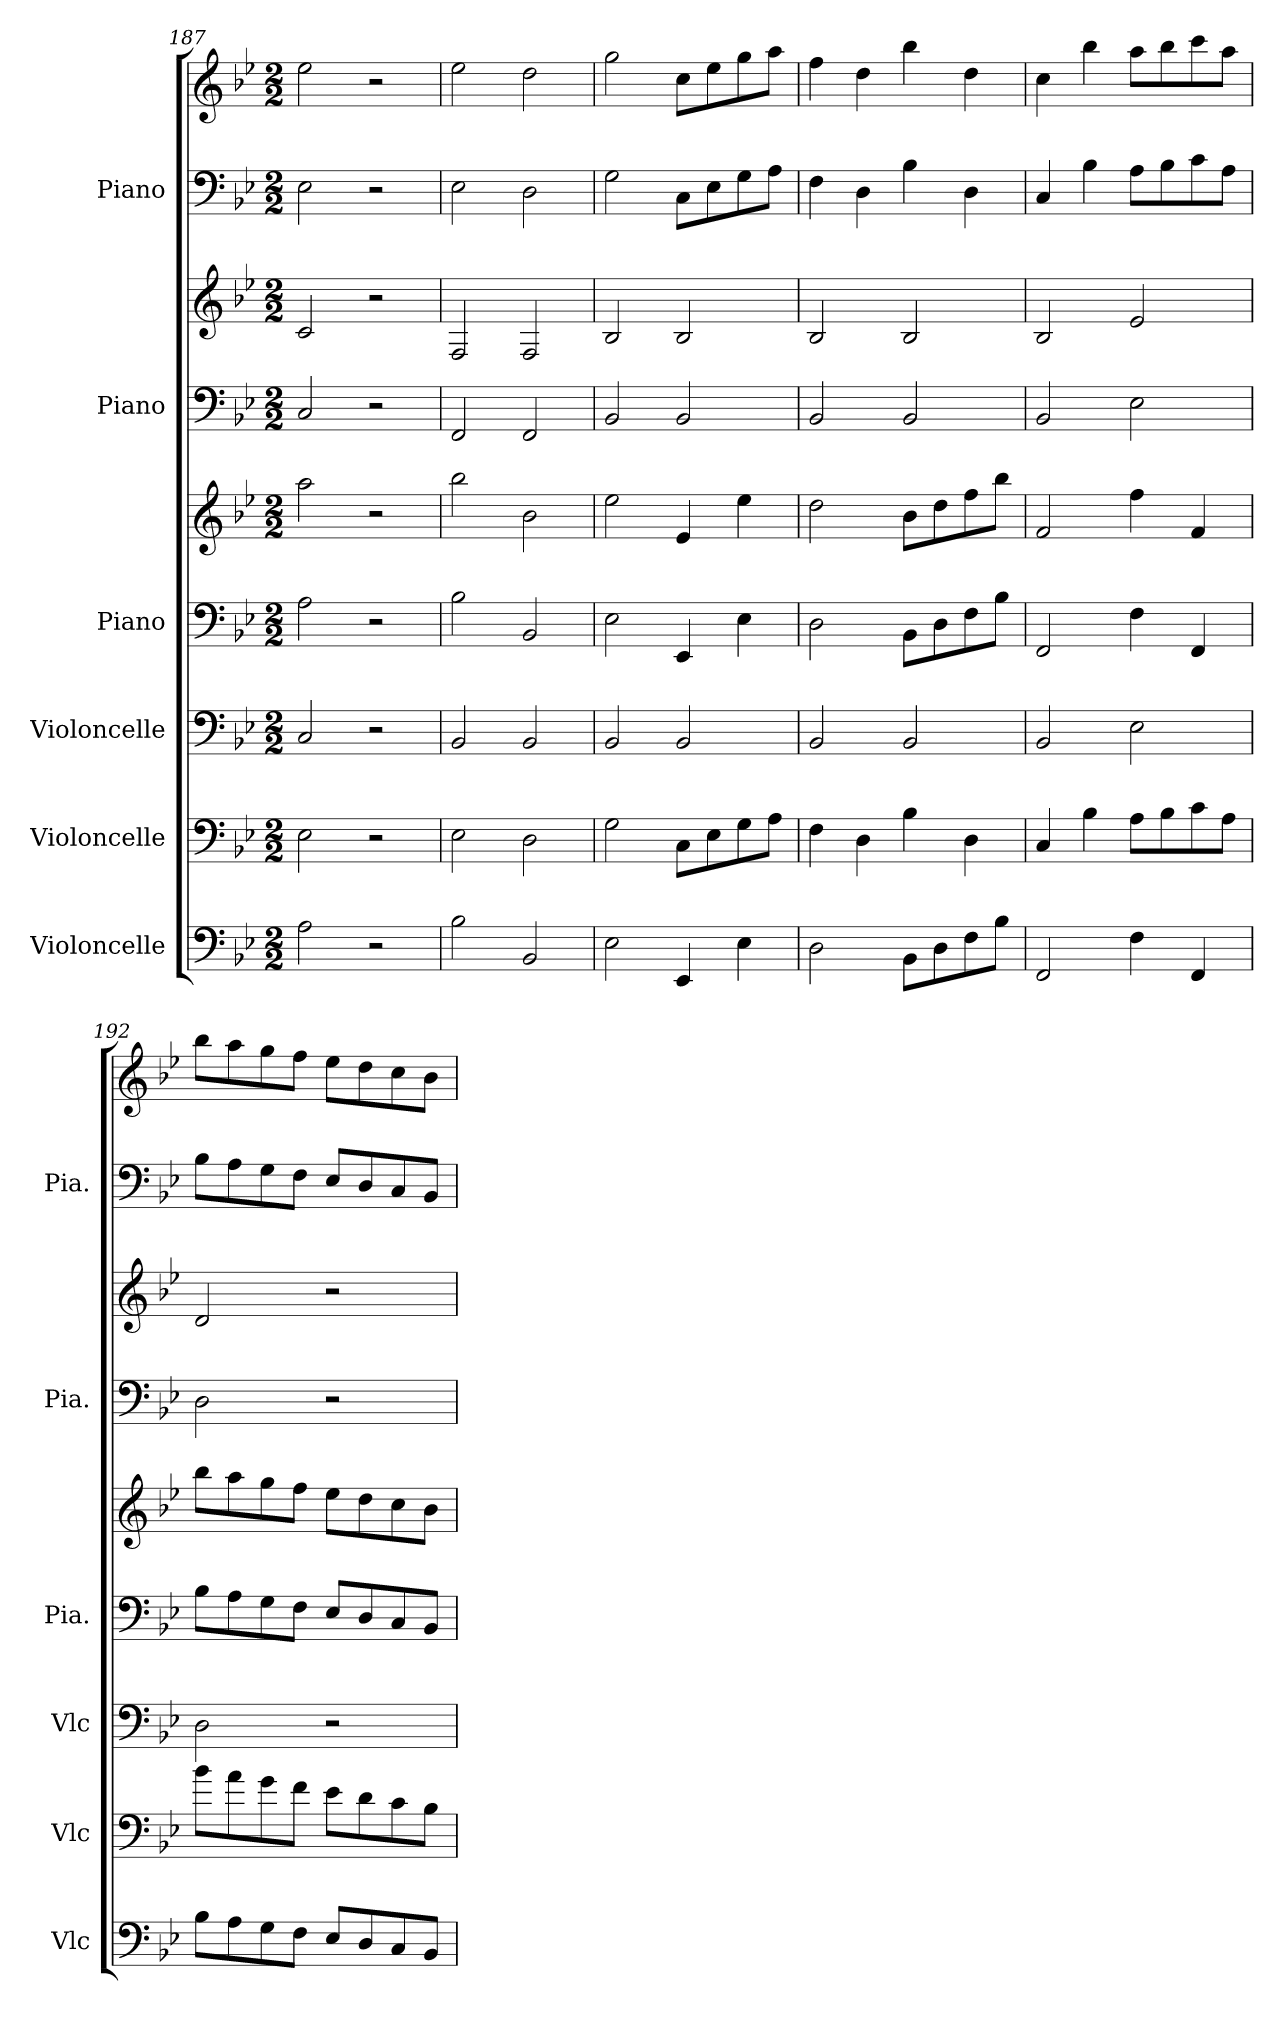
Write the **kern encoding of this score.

**kern	**kern	**kern	**kern	**kern	**kern	**kern	**kern	**kern
*part6	*part5	*part4	*part3	*part3	*part2	*part2	*part1	*part1
*staff9	*staff8	*staff7	*staff6	*staff5	*staff4	*staff3	*staff2	*staff1
*I"Violoncelle	*I"Violoncelle	*I"Violoncelle	*I"Piano	*	*I"Piano	*	*I"Piano	*
*I'Vlc	*I'Vlc	*I'Vlc	*I'Pia.	*	*I'Pia.	*	*I'Pia.	*
*clefF4	*clefF4	*clefF4	*clefF4	*clefG2	*clefF4	*clefG2	*clefF4	*clefG2
*k[b-e-]	*k[b-e-]	*k[b-e-]	*k[b-e-]	*k[b-e-]	*k[b-e-]	*k[b-e-]	*k[b-e-]	*k[b-e-]
*M2/2	*M2/2	*M2/2	*M2/2	*M2/2	*M2/2	*M2/2	*M2/2	*M2/2
=187	=187	=187	=187	=187	=187	=187	=187	=187
2A\	2E-\	2C/	2A\	2aa\	2C/	2c/	2E-\	2ee-\
2r	2r	2r	2r	2r	2r	2r	2r	2r
=188	=188	=188	=188	=188	=188	=188	=188	=188
2B-\	2E-\	2BB-/	2B-\	2bb-\	2FF/	2F/	2E-\	2ee-\
2BB-/	2D\	2BB-/	2BB-/	2b-\	2FF/	2F/	2D\	2dd\
=189	=189	=189	=189	=189	=189	=189	=189	=189
2E-\	2G\	2BB-/	2E-\	2ee-\	2BB-/	2B-/	2G\	2gg\
4EE-/	8C\L	2BB-/	4EE-/	4e-/	2BB-/	2B-/	8C\L	8cc\L
.	8E-\	.	.	.	.	.	8E-\	8ee-\
4E-\	8G\	.	4E-\	4ee-\	.	.	8G\	8gg\
.	8A\J	.	.	.	.	.	8A\J	8aa\J
!!LO:PB:g=z
=190	=190	=190	=190	=190	=190	=190	=190	=190
2D\	4F\	2BB-/	2D\	2dd\	2BB-/	2B-/	4F\	4ff\
.	4D\	.	.	.	.	.	4D\	4dd\
8BB-\L	4B-\	2BB-/	8BB-\L	8b-\L	2BB-/	2B-/	4B-\	4bb-\
8D\	.	.	8D\	8dd\	.	.	.	.
8F\	4D\	.	8F\	8ff\	.	.	4D\	4dd\
8B-\J	.	.	8B-\J	8bb-\J	.	.	.	.
=191	=191	=191	=191	=191	=191	=191	=191	=191
2FF/	4C/	2BB-/	2FF/	2f/	2BB-/	2B-/	4C/	4cc\
.	4B-\	.	.	.	.	.	4B-\	4bb-\
4F\	8A\L	2E-\	4F\	4ff\	2E-\	2e-/	8A\L	8aa\L
.	8B-\	.	.	.	.	.	8B-\	8bb-\
4FF/	8c\	.	4FF/	4f/	.	.	8c\	8ccc\
.	8A\J	.	.	.	.	.	8A\J	8aa\J
=192	=192	=192	=192	=192	=192	=192	=192	=192
8B-\L	8b-\L	2D\	8B-\L	8bb-\L	2D\	2d/	8B-\L	8bb-\L
8A\	8a\	.	8A\	8aa\	.	.	8A\	8aa\
8G\	8g\	.	8G\	8gg\	.	.	8G\	8gg\
8F\J	8f\J	.	8F\J	8ff\J	.	.	8F\J	8ff\J
8E-/L	8e-\L	2r	8E-/L	8ee-\L	2r	2r	8E-/L	8ee-\L
8D/	8d\	.	8D/	8dd\	.	.	8D/	8dd\
8C/	8c\	.	8C/	8cc\	.	.	8C/	8cc\
8BB-/J	8B-\J	.	8BB-/J	8b-\J	.	.	8BB-/J	8b-\J
=	=	=	=	=	=	=	=	=
*-	*-	*-	*-	*-	*-	*-	*-	*-
